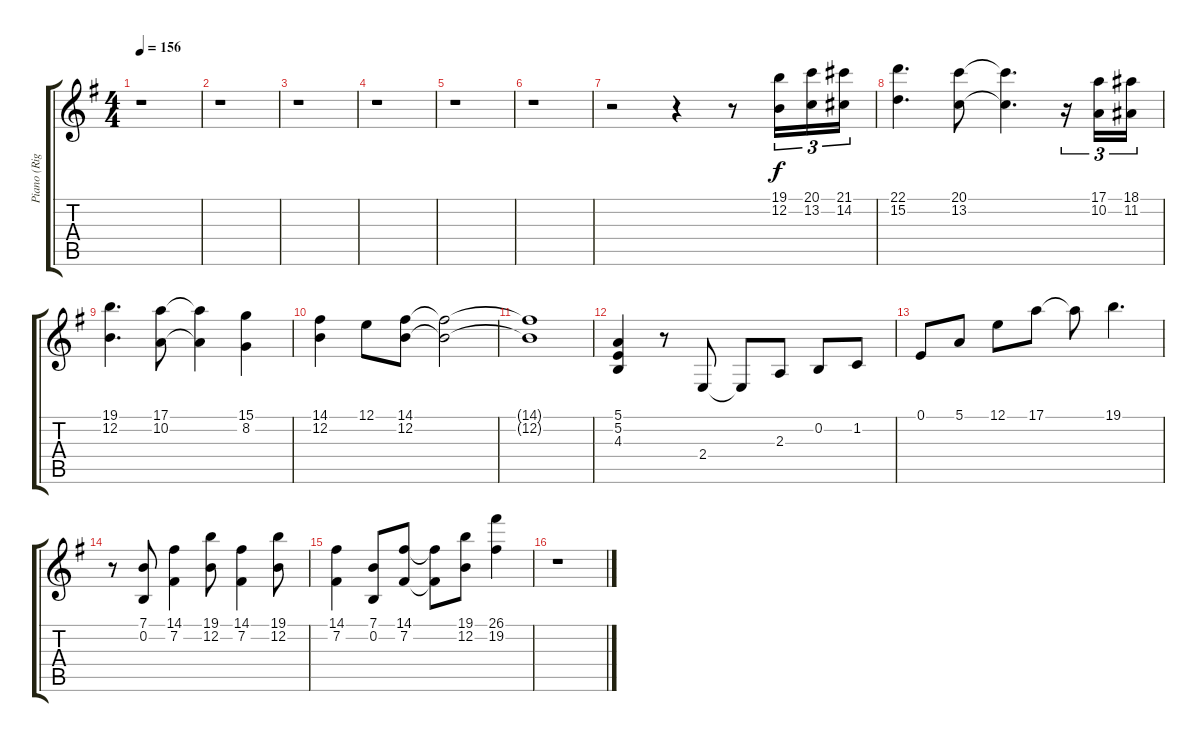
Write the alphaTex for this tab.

\track ("Piano (Right Hand)" "Piano (Rig") {instrument acousticgrandpiano}
\staff {score tabs}
\tuning (E4 B3 G3 D3 A2 E2) {hide}
\ts (4 4)
\tempo 156
\clef g2
\ks g
r.1{dy f} |
r.1 |
r.1 |
r.1 |
r.1 |
r.1 |
r.2 r.4 r.8 (19.1 12.2).16{tu (3 2)} (20.1 13.2).16{tu (3 2)} (21.1 14.2).16{tu (3 2)} |
(22.1 15.2).4{d} (20.1 13.2).8 (20.1{t} 13.2{t}).4{d} r.16{tu (3 2)} (17.1 10.2).16{tu (3 2)} (18.1 11.2).16{tu (3 2)} |
(19.1 12.2).4{d} (17.1 10.2).8 (17.1{t} 10.2{t}).4 (15.1 8.2).4 |
(14.1 12.2).4 12.1.8 (14.1 12.2).8 (14.1{t} 12.2{t}).2 |
(14.1{t} 12.2{t}).1 |
(5.1 5.2 4.3).4 r.8 2.4.8 2.4{t}.8 2.3.8 0.2.8 1.2.8 |
0.1.8 5.1.8 12.1.8 17.1.8 17.1{t}.8 19.1.4{d} |
r.8 (7.1 0.2).8 (14.1 7.2).4 (19.1 12.2).8 (14.1 7.2).4 (19.1 12.2).8 |
(14.1 7.2).4 (7.1 0.2).8 (14.1 7.2).8 (14.1{t} 7.2{t}).8 (19.1 12.2).8 (26.1 19.2).4 |
r.1
